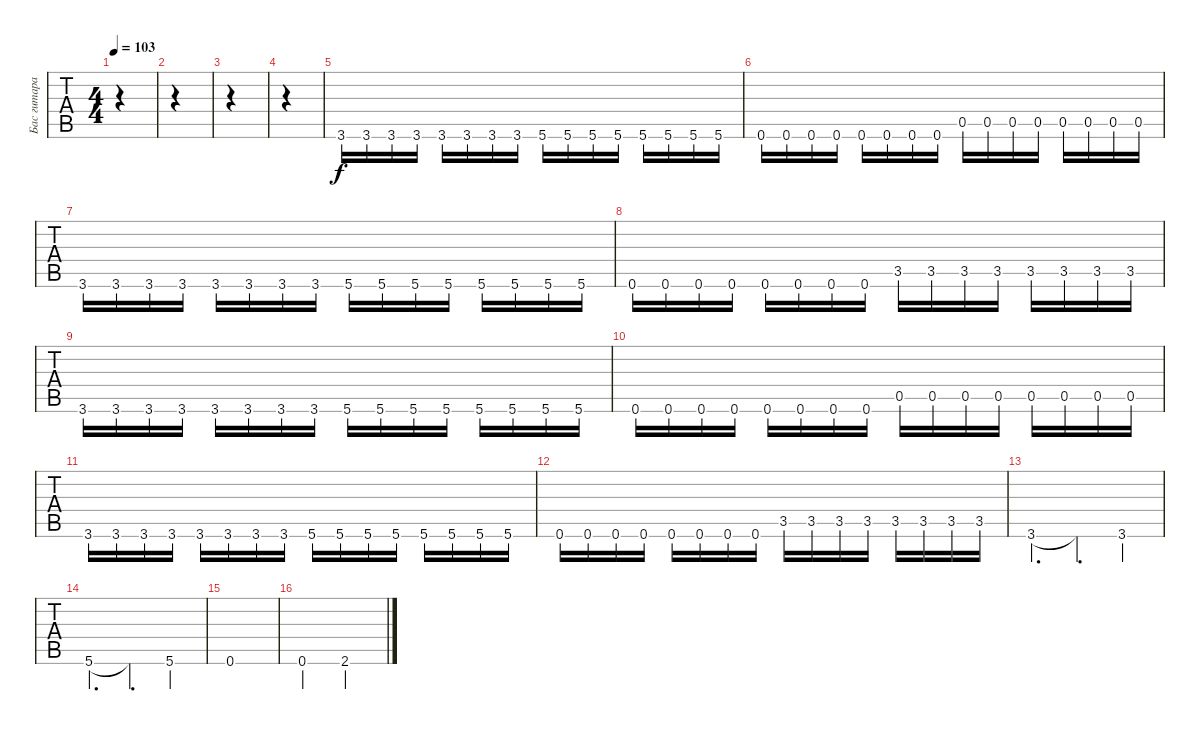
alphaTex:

\track ("Бас гитара" "Бас гитара") {instrument electricbassfinger}
\staff {tabs}
\tuning (E4 B3 G3 D3 A2 D2) {hide}
\ts (4 4)
\tempo 103
\clef g2
\ks c
|
|
|
|
3.6.16 3.6.16 3.6.16 3.6.16 3.6.16 3.6.16 3.6.16 3.6.16 5.6.16 5.6.16 5.6.16 5.6.16 5.6.16 5.6.16 5.6.16 5.6.16 |
0.6.16 0.6.16 0.6.16 0.6.16 0.6.16 0.6.16 0.6.16 0.6.16 0.5.16 0.5.16 0.5.16 0.5.16 0.5.16 0.5.16 0.5.16 0.5.16 |
3.6.16 3.6.16 3.6.16 3.6.16 3.6.16 3.6.16 3.6.16 3.6.16 5.6.16 5.6.16 5.6.16 5.6.16 5.6.16 5.6.16 5.6.16 5.6.16 |
0.6.16 0.6.16 0.6.16 0.6.16 0.6.16 0.6.16 0.6.16 0.6.16 3.5.16 3.5.16 3.5.16 3.5.16 3.5.16 3.5.16 3.5.16 3.5.16 |
3.6.16 3.6.16 3.6.16 3.6.16 3.6.16 3.6.16 3.6.16 3.6.16 5.6.16 5.6.16 5.6.16 5.6.16 5.6.16 5.6.16 5.6.16 5.6.16 |
0.6.16 0.6.16 0.6.16 0.6.16 0.6.16 0.6.16 0.6.16 0.6.16 0.5.16 0.5.16 0.5.16 0.5.16 0.5.16 0.5.16 0.5.16 0.5.16 |
3.6.16 3.6.16 3.6.16 3.6.16 3.6.16 3.6.16 3.6.16 3.6.16 5.6.16 5.6.16 5.6.16 5.6.16 5.6.16 5.6.16 5.6.16 5.6.16 |
0.6.16 0.6.16 0.6.16 0.6.16 0.6.16 0.6.16 0.6.16 0.6.16 3.5.16 3.5.16 3.5.16 3.5.16 3.5.16 3.5.16 3.5.16 3.5.16 |
3.6.4{d} 3.6{t}.4{d} 3.6.4 |
5.6.4{d} 5.6{t}.4{d} 5.6.4 |
0.6.1 |
0.6.2 2.6.2
